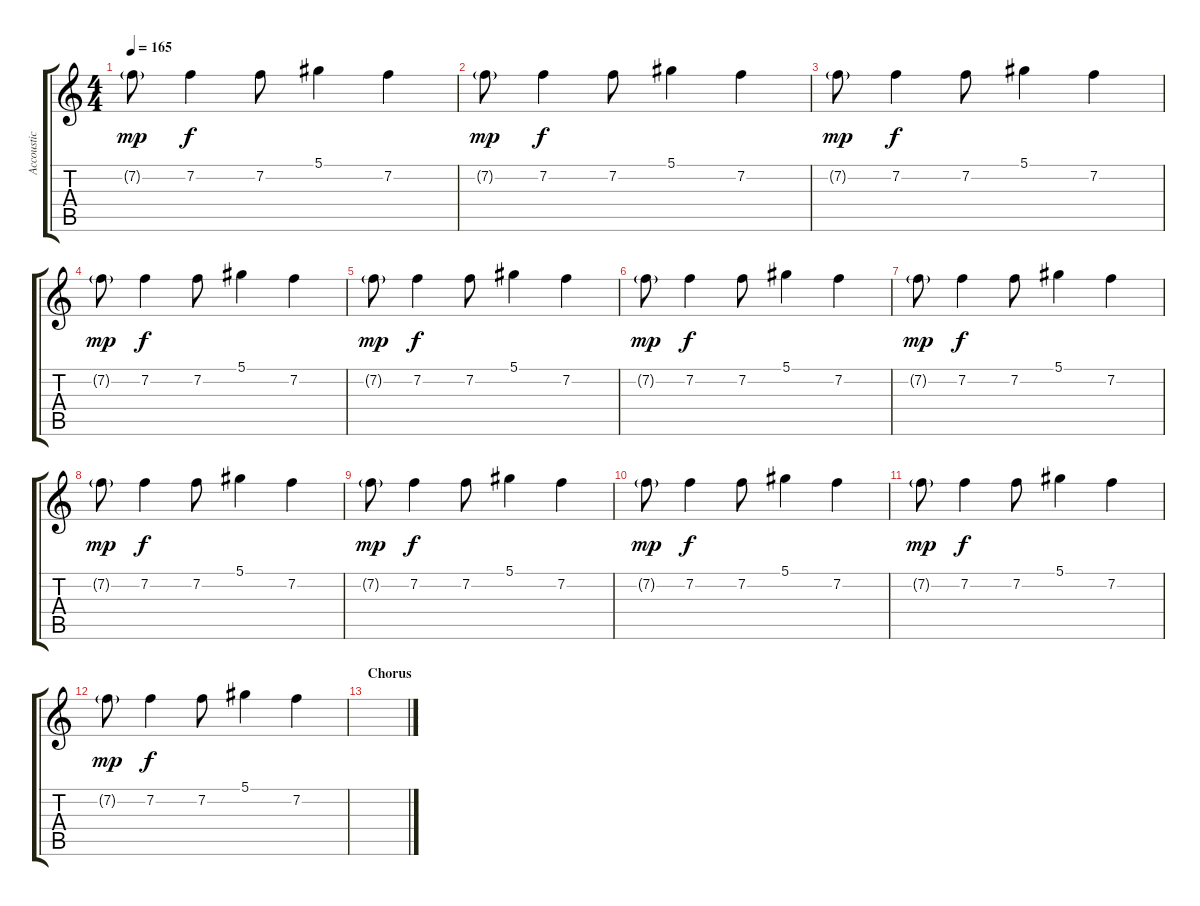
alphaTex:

\track ("Accoustic" "Accoustic") {instrument acousticguitarnylon}
\staff {score tabs}
\tuning (Eb4 Bb3 Gb3 Db3 Ab2 Db2) {hide}
\ts (4 4)
\tempo 165
\clef g2
\ks c
7.2{g}.8{dy mp} 7.2.4{dy f} 7.2.8 5.1.4 7.2.4 |
7.2{g}.8{dy mp} 7.2.4{dy f} 7.2.8 5.1.4 7.2.4 |
7.2{g}.8{dy mp} 7.2.4{dy f} 7.2.8 5.1.4 7.2.4 |
7.2{g}.8{dy mp} 7.2.4{dy f} 7.2.8 5.1.4 7.2.4 |
7.2{g}.8{dy mp} 7.2.4{dy f} 7.2.8 5.1.4 7.2.4 |
7.2{g}.8{dy mp} 7.2.4{dy f} 7.2.8 5.1.4 7.2.4 |
7.2{g}.8{dy mp} 7.2.4{dy f} 7.2.8 5.1.4 7.2.4 |
7.2{g}.8{dy mp} 7.2.4{dy f} 7.2.8 5.1.4 7.2.4 |
7.2{g}.8{dy mp} 7.2.4{dy f} 7.2.8 5.1.4 7.2.4 |
7.2{g}.8{dy mp} 7.2.4{dy f} 7.2.8 5.1.4 7.2.4 |
7.2{g}.8{dy mp} 7.2.4{dy f} 7.2.8 5.1.4 7.2.4 |
7.2{g}.8{dy mp} 7.2.4{dy f} 7.2.8 5.1.4 7.2.4 |
\section ("" "Chorus")
